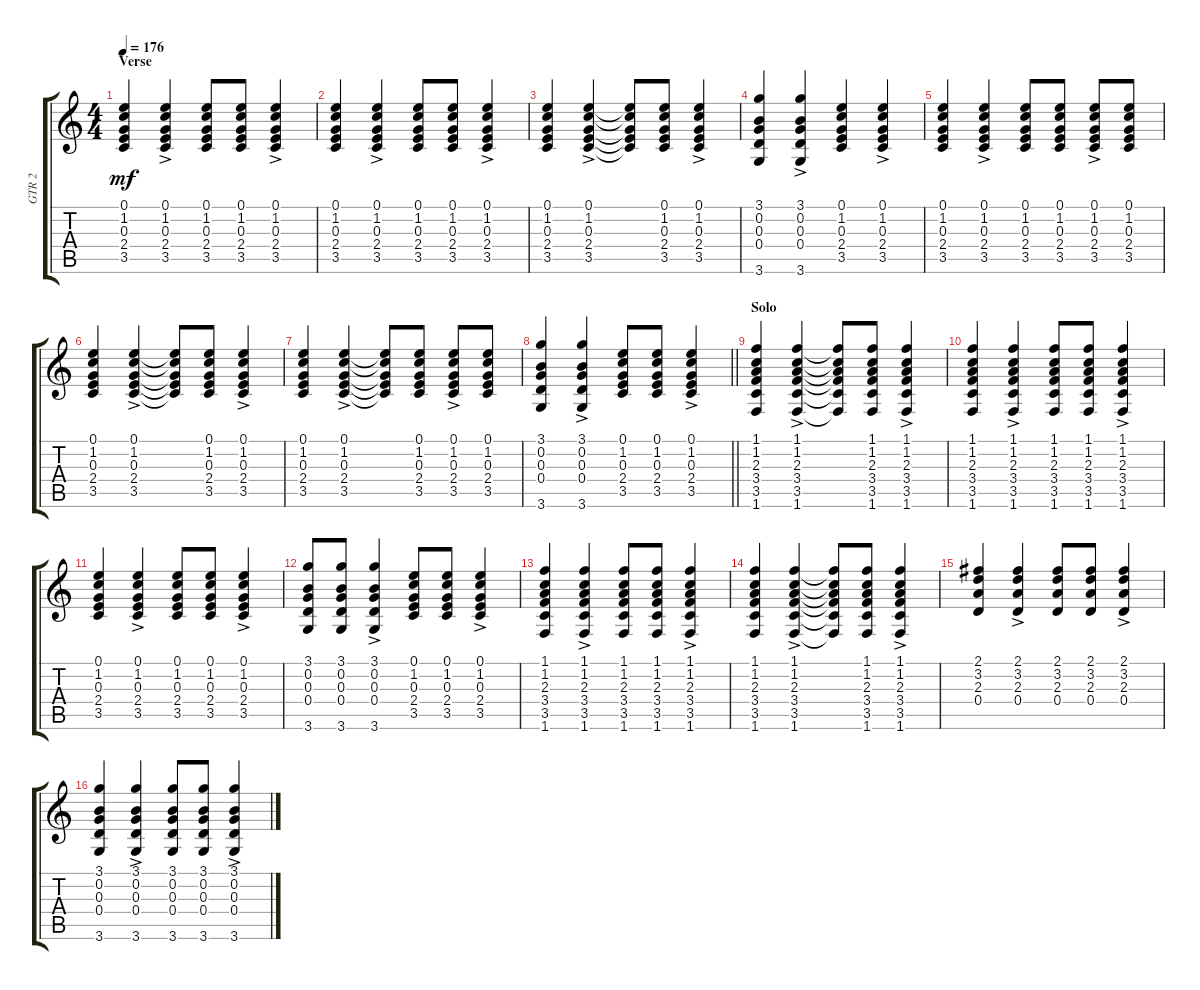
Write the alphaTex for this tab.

\track ("GTR 2" "GTR 2") {instrument acousticguitarsteel}
\staff {score tabs}
\tuning (E4 B3 G3 D3 A2 E2) {hide}
\ts (4 4)
\section ("" "Verse")
\tempo 176
\clef g2
\ks c
(0.1 1.2 0.3 2.4 3.5).4{dy mf} (0.1{ac} 1.2{ac} 0.3{ac} 2.4{ac} 3.5{ac}).4 (0.1 1.2 0.3 2.4 3.5).8 (0.1 1.2 0.3 2.4 3.5).8 (0.1{ac} 1.2{ac} 0.3{ac} 2.4{ac} 3.5{ac}).4 |
(0.1 1.2 0.3 2.4 3.5).4 (0.1{ac} 1.2{ac} 0.3{ac} 2.4{ac} 3.5{ac}).4 (0.1 1.2 0.3 2.4 3.5).8 (0.1 1.2 0.3 2.4 3.5).8 (0.1{ac} 1.2{ac} 0.3{ac} 2.4{ac} 3.5{ac}).4 |
(0.1 1.2 0.3 2.4 3.5).4 (0.1{ac} 1.2{ac} 0.3{ac} 2.4{ac} 3.5{ac}).4 (0.1{t} 1.2{t} 0.3{t} 2.4{t} 3.5{t}).8 (0.1 1.2 0.3 2.4 3.5).8 (0.1{ac} 1.2{ac} 0.3{ac} 2.4{ac} 3.5{ac}).4 |
(3.1 0.2 0.3 0.4 3.6).4 (3.1{ac} 0.2{ac} 0.3{ac} 0.4{ac} 3.6{ac}).4 (0.1 1.2 0.3 2.4 3.5).4 (0.1{ac} 1.2{ac} 0.3{ac} 2.4{ac} 3.5{ac}).4 |
(0.1 1.2 0.3 2.4 3.5).4 (0.1{ac} 1.2{ac} 0.3{ac} 2.4{ac} 3.5{ac}).4 (0.1 1.2 0.3 2.4 3.5).8 (0.1 1.2 0.3 2.4 3.5).8 (0.1{ac} 1.2{ac} 0.3{ac} 2.4{ac} 3.5{ac}).8 (0.1 1.2 0.3 2.4 3.5).8 |
(0.1 1.2 0.3 2.4 3.5).4 (0.1{ac} 1.2{ac} 0.3{ac} 2.4{ac} 3.5{ac}).4 (0.1{t} 1.2{t} 0.3{t} 2.4{t} 3.5{t}).8 (0.1 1.2 0.3 2.4 3.5).8 (0.1{ac} 1.2{ac} 0.3{ac} 2.4{ac} 3.5{ac}).4 |
(0.1 1.2 0.3 2.4 3.5).4 (0.1{ac} 1.2{ac} 0.3{ac} 2.4{ac} 3.5{ac}).4 (0.1{t} 1.2{t} 0.3{t} 2.4{t} 3.5{t}).8 (0.1 1.2 0.3 2.4 3.5).8 (0.1{ac} 1.2{ac} 0.3{ac} 2.4{ac} 3.5{ac}).8 (0.1 1.2 0.3 2.4 3.5).8 |
\barLineRight lightlight
(3.1 0.2 0.3 0.4 3.6).4 (3.1{ac} 0.2{ac} 0.3{ac} 0.4{ac} 3.6{ac}).4 (0.1 1.2 0.3 2.4 3.5).8 (0.1 1.2 0.3 2.4 3.5).8 (0.1{ac} 1.2{ac} 0.3{ac} 2.4{ac} 3.5{ac}).4 |
\section ("" "Solo")
(1.1 1.2 2.3 3.4 3.5 1.6).4 (1.1{ac} 1.2{ac} 2.3{ac} 3.4{ac} 3.5{ac} 1.6{ac}).4 (1.1{t} 1.2{t} 2.3{t} 3.4{t} 3.5{t} 1.6{t}).8 (1.1 1.2 2.3 3.4 3.5 1.6).8 (1.1{ac} 1.2{ac} 2.3{ac} 3.4{ac} 3.5{ac} 1.6{ac}).4 |
(1.1 1.2 2.3 3.4 3.5 1.6).4 (1.1{ac} 1.2{ac} 2.3{ac} 3.4{ac} 3.5{ac} 1.6{ac}).4 (1.1 1.2 2.3 3.4 3.5 1.6).8 (1.1 1.2 2.3 3.4 3.5 1.6).8 (1.1{ac} 1.2{ac} 2.3{ac} 3.4{ac} 3.5{ac} 1.6{ac}).4 |
(0.1 1.2 0.3 2.4 3.5).4 (0.1{ac} 1.2{ac} 0.3{ac} 2.4{ac} 3.5{ac}).4 (0.1 1.2 0.3 2.4 3.5).8 (0.1 1.2 0.3 2.4 3.5).8 (0.1{ac} 1.2{ac} 0.3{ac} 2.4{ac} 3.5{ac}).4 |
(3.1 0.2 0.3 0.4 3.6).8 (3.1 0.2 0.3 0.4 3.6).8 (3.1{ac} 0.2{ac} 0.3{ac} 0.4{ac} 3.6{ac}).4 (0.1 1.2 0.3 2.4 3.5).8 (0.1 1.2 0.3 2.4 3.5).8 (0.1{ac} 1.2{ac} 0.3{ac} 2.4{ac} 3.5{ac}).4 |
(1.1 1.2 2.3 3.4 3.5 1.6).4 (1.1{ac} 1.2{ac} 2.3{ac} 3.4{ac} 3.5{ac} 1.6{ac}).4 (1.1 1.2 2.3 3.4 3.5 1.6).8 (1.1 1.2 2.3 3.4 3.5 1.6).8 (1.1{ac} 1.2{ac} 2.3{ac} 3.4{ac} 3.5{ac} 1.6{ac}).4 |
(1.1 1.2 2.3 3.4 3.5 1.6).4 (1.1{ac} 1.2{ac} 2.3{ac} 3.4{ac} 3.5{ac} 1.6{ac}).4 (1.1{t} 1.2{t} 2.3{t} 3.4{t} 3.5{t} 1.6{t}).8 (1.1 1.2 2.3 3.4 3.5 1.6).8 (1.1{ac} 1.2{ac} 2.3{ac} 3.4{ac} 3.5{ac} 1.6{ac}).4 |
(2.1 3.2 2.3 0.4).4 (2.1{ac} 3.2{ac} 2.3{ac} 0.4{ac}).4 (2.1 3.2 2.3 0.4).8 (2.1 3.2 2.3 0.4).8 (2.1{ac} 3.2{ac} 2.3{ac} 0.4{ac}).4 |
(3.1 0.2 0.3 0.4 3.6).4 (3.1{ac} 0.2{ac} 0.3{ac} 0.4{ac} 3.6{ac}).4 (3.1 0.2 0.3 0.4 3.6).8 (3.1 0.2 0.3 0.4 3.6).8 (3.1{ac} 0.2{ac} 0.3{ac} 0.4{ac} 3.6{ac}).4
